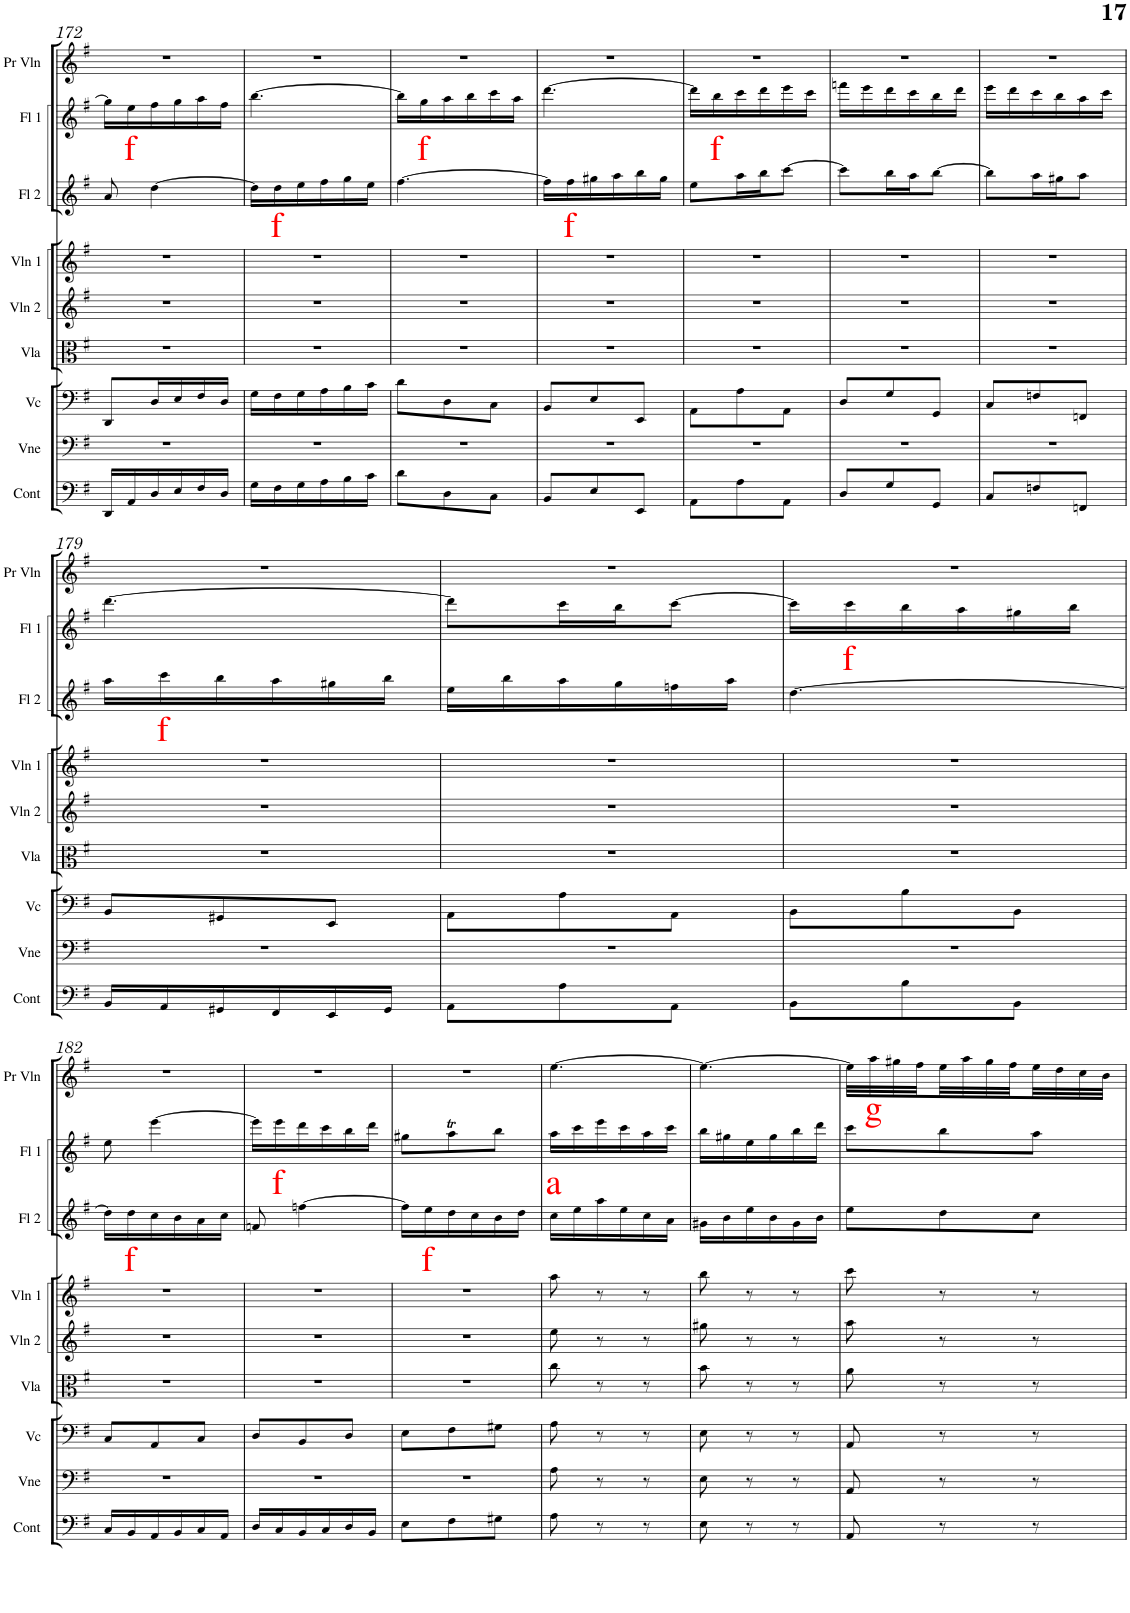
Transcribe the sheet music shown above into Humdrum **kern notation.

**kern	**kern	**kern	**kern	**kern	**kern	**kern	**text	**kern	**text	**kern	**text
*part9	*part8	*part7	*part6	*part5	*part4	*part3	*part3	*part2	*part2	*part1	*part1
*staff9	*staff8	*staff7	*staff6	*staff5	*staff4	*staff3	*staff3	*staff2	*staff2	*staff1	*staff1
*I"Continuo	*I"Violone	*I"Violoncello	*I"Viola	*I"Violin 2	*I"Violin 1	*I"Flute 2	*	*I"Flute 1	*	*I"Principal Violin	*
*I'Cont	*I'Vne	*I'Vc	*I'Vla	*I'Vln 2	*I'Vln 1	*I'Fl 2	*	*I'Fl 1	*	*I'Pr Vln	*
!!LO:PB:g=z
*clefF4	*clefF4	*clefF4	*clefC3	*clefG2	*clefG2	*clefG2	*	*clefG2	*	*clefG2	*
*	*Trd7c12	*	*	*	*	*	*	*	*	*	*
*k[f#]	*k[f#]	*k[f#]	*k[f#]	*k[f#]	*k[f#]	*k[f#]	*	*k[f#]	*	*k[f#]	*
*M3/8	*M3/8	*M3/8	*M3/8	*M3/8	*M3/8	*M3/8	*	*M3/8	*	*M3/8	*
=172	=172	=172	=172	=172	=172	=172	=172	=172	=172	=172	=172
16DD/LL	4.r	8DD/L	4.r	4.r	4.r	8a/	.	16gg\LL]	.	4.r	.
!	!	!	!	!	!	!	!	!	!LO:LY:b:color=#FF0000	!	!
16AA/	.	.	.	.	.	.	.	16ee\	f	.	.
16D/	.	16D/L	.	.	.	[4dd\	.	16ff#\	.	.	.
16E/	.	16E/	.	.	.	.	.	16gg\	.	.	.
16F#/	.	16F#/	.	.	.	.	.	16aa\	.	.	.
16D/JJ	.	16D/JJ	.	.	.	.	.	16ff#\JJ	.	.	.
=173	=173	=173	=173	=173	=173	=173	=173	=173	=173	=173	=173
16G\LL	4.r	16G\LL	4.r	4.r	4.r	16dd\LL]	.	[4.bb\	.	4.r	.
!	!	!	!	!	!	!	!LO:LY:b:color=#FF0000	!	!	!	!
16F#\	.	16F#\	.	.	.	16dd\	f	.	.	.	.
16G\	.	16G\	.	.	.	16ee\	.	.	.	.	.
16A\	.	16A\	.	.	.	16ff#\	.	.	.	.	.
16B\	.	16B\	.	.	.	16gg\	.	.	.	.	.
16c\JJ	.	16c\JJ	.	.	.	16ee\JJ	.	.	.	.	.
=174	=174	=174	=174	=174	=174	=174	=174	=174	=174	=174	=174
8d\L	4.r	8d\L	4.r	4.r	4.r	[4.ff#\	.	16bb\LL]	.	4.r	.
!	!	!	!	!	!	!	!	!	!LO:LY:b:color=#FF0000	!	!
.	.	.	.	.	.	.	.	16gg\	f	.	.
8D\	.	8D\	.	.	.	.	.	16aa\	.	.	.
.	.	.	.	.	.	.	.	16bb\	.	.	.
8C\J	.	8C\J	.	.	.	.	.	16ccc\	.	.	.
.	.	.	.	.	.	.	.	16aa\JJ	.	.	.
=175	=175	=175	=175	=175	=175	=175	=175	=175	=175	=175	=175
8BB/L	4.r	8BB/L	4.r	4.r	4.r	16ff#\LL]	.	[4.ddd\	.	4.r	.
!	!	!	!	!	!	!	!LO:LY:b:color=#FF0000	!	!	!	!
.	.	.	.	.	.	16ff#\	f	.	.	.	.
8E/	.	8E/	.	.	.	16gg#X\	.	.	.	.	.
.	.	.	.	.	.	16aa\	.	.	.	.	.
8EE/J	.	8EE/J	.	.	.	16bb\	.	.	.	.	.
.	.	.	.	.	.	16gg#\JJ	.	.	.	.	.
=176	=176	=176	=176	=176	=176	=176	=176	=176	=176	=176	=176
8AA\L	4.r	8AA\L	4.r	4.r	4.r	8ee\L	.	16ddd\LL]	.	4.r	.
!	!	!	!	!	!	!	!	!	!LO:LY:b:color=#FF0000	!	!
.	.	.	.	.	.	.	.	16bb\	f	.	.
8A\	.	8A\	.	.	.	16aa\L	.	16ccc\	.	.	.
.	.	.	.	.	.	16bb\J	.	16ddd\	.	.	.
8AA\J	.	8AA\J	.	.	.	[8ccc\J	.	16eee\	.	.	.
.	.	.	.	.	.	.	.	16ccc\JJ	.	.	.
=177	=177	=177	=177	=177	=177	=177	=177	=177	=177	=177	=177
8D/L	4.r	8D/L	4.r	4.r	4.r	8ccc\L]	.	16fffn\LL	.	4.r	.
.	.	.	.	.	.	.	.	16eee\	.	.	.
8G/	.	8G/	.	.	.	16bb\L	.	16ddd\	.	.	.
.	.	.	.	.	.	16aa\J	.	16ccc\	.	.	.
8GG/J	.	8GG/J	.	.	.	[8bb\J	.	16bb\	.	.	.
.	.	.	.	.	.	.	.	16ddd\JJ	.	.	.
=178	=178	=178	=178	=178	=178	=178	=178	=178	=178	=178	=178
8C/L	4.r	8C/L	4.r	4.r	4.r	8bb\L]	.	16eee\LL	.	4.r	.
.	.	.	.	.	.	.	.	16ddd\	.	.	.
8Fn/	.	8Fn/	.	.	.	16aa\L	.	16ccc\	.	.	.
.	.	.	.	.	.	16gg#X\J	.	16bb\	.	.	.
8FFn/J	.	8FFn/J	.	.	.	8aa\J	.	16aa\	.	.	.
.	.	.	.	.	.	.	.	16ccc\JJ	.	.	.
!!LO:LB:g=z
=179	=179	=179	=179	=179	=179	=179	=179	=179	=179	=179	=179
16BB/LL	4.r	8BB/L	4.r	4.r	4.r	16aa\LL	.	[4.ddd\	.	4.r	.
!	!	!	!	!	!	!	!LO:LY:b:color=#FF0000	!	!	!	!
16AA/	.	.	.	.	.	16ccc\	f	.	.	.	.
16GG#X/	.	8GG#X/	.	.	.	16bb\	.	.	.	.	.
16FF#/	.	.	.	.	.	16aa\	.	.	.	.	.
16EE/	.	8EE/J	.	.	.	16gg#X\	.	.	.	.	.
16GG#/JJ	.	.	.	.	.	16bb\JJ	.	.	.	.	.
=180	=180	=180	=180	=180	=180	=180	=180	=180	=180	=180	=180
8AA\L	4.r	8AA\L	4.r	4.r	4.r	16ee\LL	.	8ddd\L]	.	4.r	.
.	.	.	.	.	.	16bb\	.	.	.	.	.
8A\	.	8A\	.	.	.	16aa\	.	16ccc\L	.	.	.
.	.	.	.	.	.	16gg\	.	16bb\J	.	.	.
8AA\J	.	8AA\J	.	.	.	16ffn\	.	[8ccc\J	.	.	.
.	.	.	.	.	.	16aa\JJ	.	.	.	.	.
=181	=181	=181	=181	=181	=181	=181	=181	=181	=181	=181	=181
8BB\L	4.r	8BB\L	4.r	4.r	4.r	[4.dd\	.	16ccc\LL]	.	4.r	.
!	!	!	!	!	!	!	!	!	!LO:LY:b:color=#FF0000	!	!
.	.	.	.	.	.	.	.	16ccc\	f	.	.
8B\	.	8B\	.	.	.	.	.	16bb\	.	.	.
.	.	.	.	.	.	.	.	16aa\	.	.	.
8BB\J	.	8BB\J	.	.	.	.	.	16gg#X\	.	.	.
.	.	.	.	.	.	.	.	16bb\JJ	.	.	.
!!LO:LB:g=z
=182	=182	=182	=182	=182	=182	=182	=182	=182	=182	=182	=182
16C/LL	4.r	8C/L	4.r	4.r	4.r	16dd\LL]	.	8ee\	.	4.r	.
!	!	!	!	!	!	!	!LO:LY:b:color=#FF0000	!	!	!	!
16BB/	.	.	.	.	.	16dd\	f	.	.	.	.
16AA/	.	8AA/	.	.	.	16cc\	.	[4eee\	.	.	.
16BB/	.	.	.	.	.	16b\	.	.	.	.	.
16C/	.	8C/J	.	.	.	16a\	.	.	.	.	.
16AA/JJ	.	.	.	.	.	16cc\JJ	.	.	.	.	.
=183	=183	=183	=183	=183	=183	=183	=183	=183	=183	=183	=183
16D/LL	4.r	8D/L	4.r	4.r	4.r	8fn/	.	16eee\LL]	.	4.r	.
!	!	!	!	!	!	!	!	!	!LO:LY:b:color=#FF0000	!	!
16C/	.	.	.	.	.	.	.	16eee\	f	.	.
16BB/	.	8BB/	.	.	.	[4ffn\	.	16ddd\	.	.	.
16C/	.	.	.	.	.	.	.	16ccc\	.	.	.
16D/	.	8D/J	.	.	.	.	.	16bb\	.	.	.
16BB/JJ	.	.	.	.	.	.	.	16ddd\JJ	.	.	.
=184	=184	=184	=184	=184	=184	=184	=184	=184	=184	=184	=184
8E\L	4.r	8E\L	4.r	4.r	4.r	16ff\LL]	.	8gg#X\L	.	4.r	.
!	!	!	!	!	!	!	!LO:LY:b:color=#FF0000	!	!	!	!
.	.	.	.	.	.	16ee\	f	.	.	.	.
8F#\	.	8F#\	.	.	.	16dd\	.	8aaT\	.	.	.
.	.	.	.	.	.	16cc\	.	.	.	.	.
8G#X\J	.	8G#X\J	.	.	.	16b\	.	8bb\J	.	.	.
.	.	.	.	.	.	16dd\JJ	.	.	.	.	.
=185	=185	=185	=185	=185	=185	=185	=185	=185	=185	=185	=185
!	!	!	!	!	!	!	!	!	!LO:LY:b:color=#FF0000	!	!
8A\	8A\	8A\	8cc\	8ee\	8aa\	16cc\LL	.	16aa\LL	a	[4.ee\	.
.	.	.	.	.	.	16ee\	.	16ccc\	.	.	.
8r	8r	8r	8r	8r	8r	16aa\	.	16eee\	.	.	.
.	.	.	.	.	.	16ee\	.	16ccc\	.	.	.
8r	8r	8r	8r	8r	8r	16cc\	.	16aa\	.	.	.
.	.	.	.	.	.	16a\JJ	.	16ccc\JJ	.	.	.
=186	=186	=186	=186	=186	=186	=186	=186	=186	=186	=186	=186
8E\	8E\	8E\	8b\	8gg#X\	8bb\	16g#X\LL	.	16bb\LL	.	4.ee\_	.
.	.	.	.	.	.	16b\	.	16gg#X\	.	.	.
8r	8r	8r	8r	8r	8r	16ee\	.	16ee\	.	.	.
.	.	.	.	.	.	16b\	.	16gg#\	.	.	.
8r	8r	8r	8r	8r	8r	16g#\	.	16bb\	.	.	.
.	.	.	.	.	.	16b\JJ	.	16ddd\JJ	.	.	.
=187	=187	=187	=187	=187	=187	=187	=187	=187	=187	=187	=187
8AA/	8AA/	8AA/	8a\	8aa\	8ccc\	8ee\L	.	8ccc\L	.	32ee\LLL]	.
!	!	!	!	!	!	!	!	!	!	!	!LO:LY:b:color=#FF0000
.	.	.	.	.	.	.	.	.	.	32aa\	g
.	.	.	.	.	.	.	.	.	.	32gg#X\	.
.	.	.	.	.	.	.	.	.	.	32ff#\	.
8r	8r	8r	8r	8r	8r	8dd\	.	8bb\	.	32ee\	.
.	.	.	.	.	.	.	.	.	.	32aa\	.
.	.	.	.	.	.	.	.	.	.	32gg#\	.
.	.	.	.	.	.	.	.	.	.	32ff#\	.
8r	8r	8r	8r	8r	8r	8cc\J	.	8aa\J	.	32ee\	.
.	.	.	.	.	.	.	.	.	.	32dd\	.
.	.	.	.	.	.	.	.	.	.	32cc\	.
.	.	.	.	.	.	.	.	.	.	32b\JJJ	.
=	=	=	=	=	=	=	=	=	=	=	=
*-	*-	*-	*-	*-	*-	*-	*-	*-	*-	*-	*-
